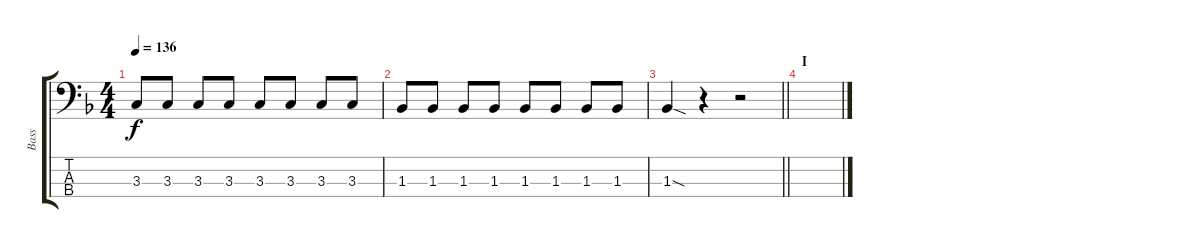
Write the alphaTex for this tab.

\track ("Bass" "Bass") {instrument electricbassfinger}
\staff {score tabs}
\tuning (G2 D2 A1 E1) {hide}
\ts (4 4)
\tempo 136
\clef f4
\ks f
3.3.8{dy f} 3.3.8 3.3.8 3.3.8 3.3.8 3.3.8 3.3.8 3.3.8 |
1.3.8 1.3.8 1.3.8 1.3.8 1.3.8 1.3.8 1.3.8 1.3.8 |
\barLineRight lightlight
1.3{sod}.4 r.4 r.2 |
\section ("" "I")
